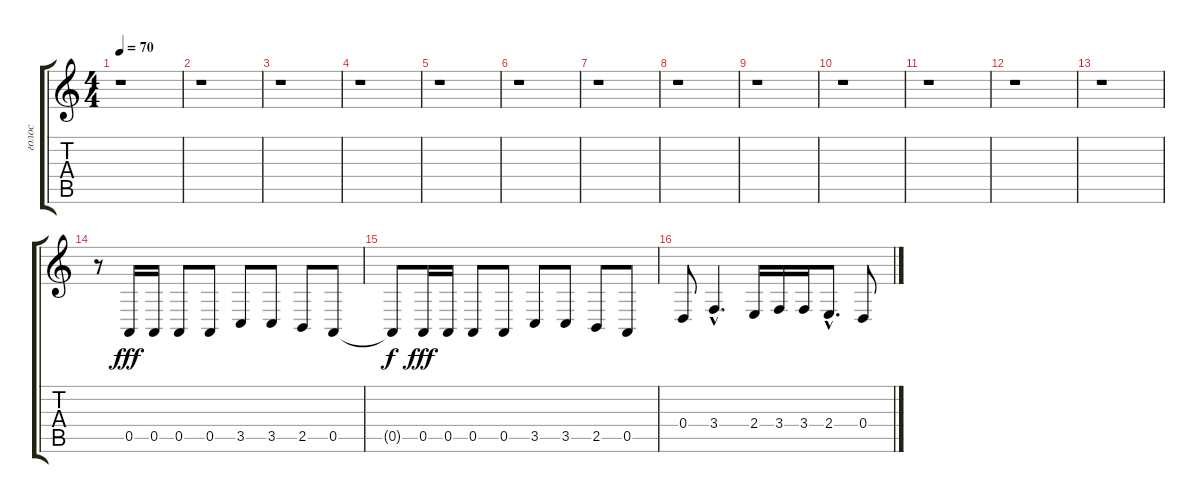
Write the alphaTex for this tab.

\track ("голос" "голос") {instrument clarinet}
\staff {score tabs}
\tuning (E4 B3 G3 D3 A2 E2) {hide}
\ts (4 4)
\tempo 70
\clef g2
\ks c
r.1{dy fff instrument clarinet} |
r.1 |
r.1 |
r.1 |
r.1 |
r.1 |
r.1 |
r.1 |
r.1 |
r.1 |
r.1 |
r.1 |
r.1 |
r.8 0.5.16 0.5.16 0.5.8 0.5.8 3.5.8 3.5.8 2.5.8 0.5.8 |
0.5{t}.8{dy f} 0.5.16{dy fff} 0.5.16 0.5.8 0.5.8 3.5.8 3.5.8 2.5.8 0.5.8 |
0.4.8 3.4{hac}.4{d} 2.4.16 3.4.16 3.4.16 2.4{hac}.8{d} 0.4.8
